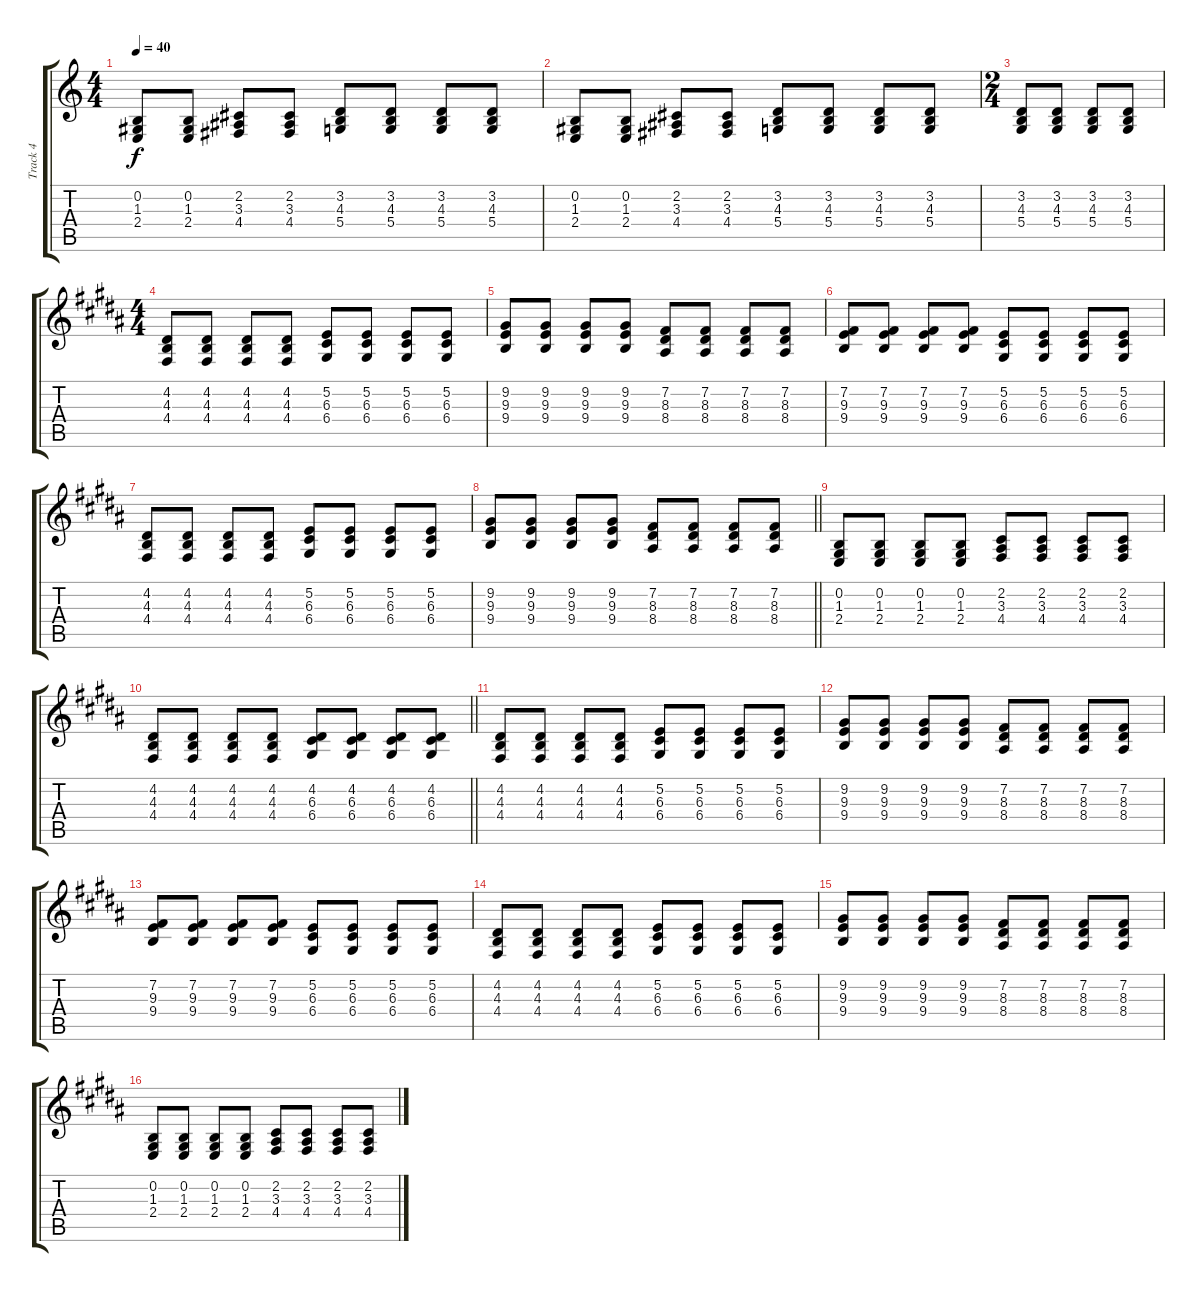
\track ("Track 4" "Track 4") {instrument brightacousticpiano}
\staff {score tabs}
\tuning (E4 B3 G3 D3 A2 E2) {hide}
\ts (4 4)
\tempo 40
\clef g2
\ks c
(0.2 1.3 2.4).8{dy f instrument brightacousticpiano} (0.2 1.3 2.4).8 (2.2 3.3 4.4).8 (2.2 3.3 4.4).8 (3.2 4.3 5.4).8 (3.2 4.3 5.4).8 (3.2 4.3 5.4).8 (3.2 4.3 5.4).8 |
(0.2 1.3 2.4).8 (0.2 1.3 2.4).8 (2.2 3.3 4.4).8 (2.2 3.3 4.4).8 (3.2 4.3 5.4).8 (3.2 4.3 5.4).8 (3.2 4.3 5.4).8 (3.2 4.3 5.4).8 |
\ts (2 4)
(3.2 4.3 5.4).8 (3.2 4.3 5.4).8 (3.2 4.3 5.4).8 (3.2 4.3 5.4).8 |
\ts (4 4)
\ks b
(4.2 4.3 4.4).8 (4.2 4.3 4.4).8 (4.2 4.3 4.4).8 (4.2 4.3 4.4).8 (5.2 6.3 6.4).8 (5.2 6.3 6.4).8 (5.2 6.3 6.4).8 (5.2 6.3 6.4).8 |
(9.2 9.3 9.4).8 (9.2 9.3 9.4).8 (9.2 9.3 9.4).8 (9.2 9.3 9.4).8 (7.2 8.3 8.4).8 (7.2 8.3 8.4).8 (7.2 8.3 8.4).8 (7.2 8.3 8.4).8 |
(7.2 9.3 9.4).8 (7.2 9.3 9.4).8 (7.2 9.3 9.4).8 (7.2 9.3 9.4).8 (5.2 6.3 6.4).8 (5.2 6.3 6.4).8 (5.2 6.3 6.4).8 (5.2 6.3 6.4).8 |
(4.2 4.3 4.4).8 (4.2 4.3 4.4).8 (4.2 4.3 4.4).8 (4.2 4.3 4.4).8 (5.2 6.3 6.4).8 (5.2 6.3 6.4).8 (5.2 6.3 6.4).8 (5.2 6.3 6.4).8 |
\barLineRight lightlight
(9.2 9.3 9.4).8 (9.2 9.3 9.4).8 (9.2 9.3 9.4).8 (9.2 9.3 9.4).8 (7.2 8.3 8.4).8 (7.2 8.3 8.4).8 (7.2 8.3 8.4).8 (7.2 8.3 8.4).8 |
(0.2 1.3 2.4).8 (0.2 1.3 2.4).8 (0.2 1.3 2.4).8 (0.2 1.3 2.4).8 (2.2 3.3 4.4).8 (2.2 3.3 4.4).8 (2.2 3.3 4.4).8 (2.2 3.3 4.4).8 |
\barLineRight lightlight
(4.2 4.3 4.4).8 (4.2 4.3 4.4).8 (4.2 4.3 4.4).8 (4.2 4.3 4.4).8 (4.2 6.3 6.4).8 (4.2 6.3 6.4).8 (4.2 6.3 6.4).8 (4.2 6.3 6.4).8 |
(4.2 4.3 4.4).8 (4.2 4.3 4.4).8 (4.2 4.3 4.4).8 (4.2 4.3 4.4).8 (5.2 6.3 6.4).8 (5.2 6.3 6.4).8 (5.2 6.3 6.4).8 (5.2 6.3 6.4).8 |
(9.2 9.3 9.4).8 (9.2 9.3 9.4).8 (9.2 9.3 9.4).8 (9.2 9.3 9.4).8 (7.2 8.3 8.4).8 (7.2 8.3 8.4).8 (7.2 8.3 8.4).8 (7.2 8.3 8.4).8 |
(7.2 9.3 9.4).8 (7.2 9.3 9.4).8 (7.2 9.3 9.4).8 (7.2 9.3 9.4).8 (5.2 6.3 6.4).8 (5.2 6.3 6.4).8 (5.2 6.3 6.4).8 (5.2 6.3 6.4).8 |
(4.2 4.3 4.4).8 (4.2 4.3 4.4).8 (4.2 4.3 4.4).8 (4.2 4.3 4.4).8 (5.2 6.3 6.4).8 (5.2 6.3 6.4).8 (5.2 6.3 6.4).8 (5.2 6.3 6.4).8 |
(9.2 9.3 9.4).8 (9.2 9.3 9.4).8 (9.2 9.3 9.4).8 (9.2 9.3 9.4).8 (7.2 8.3 8.4).8 (7.2 8.3 8.4).8 (7.2 8.3 8.4).8 (7.2 8.3 8.4).8 |
(0.2 1.3 2.4).8 (0.2 1.3 2.4).8 (0.2 1.3 2.4).8 (0.2 1.3 2.4).8 (2.2 3.3 4.4).8 (2.2 3.3 4.4).8 (2.2 3.3 4.4).8 (2.2 3.3 4.4).8
